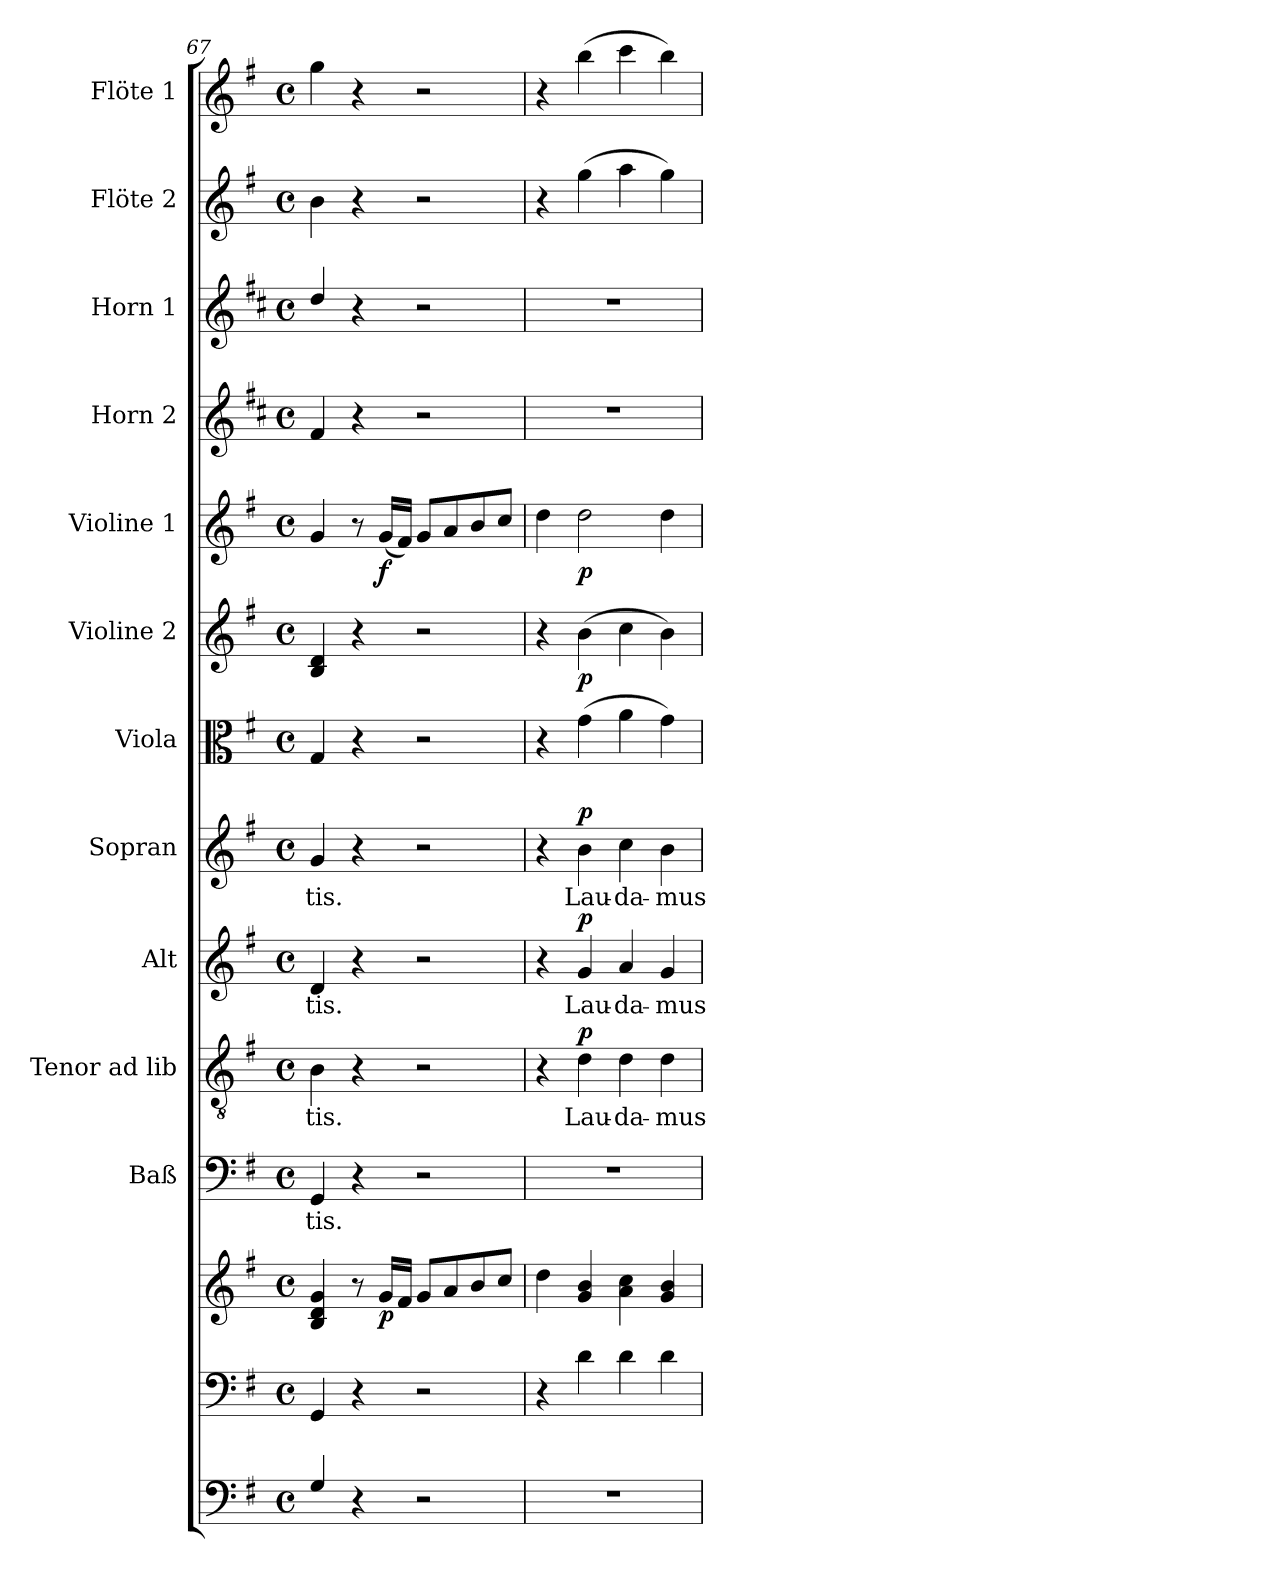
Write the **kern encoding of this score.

**kern	**kern	**kern	**dynam	**kern	**text	**kern	**text	**dynam	**kern	**text	**dynam	**kern	**text	**dynam	**kern	**kern	**dynam	**kern	**dynam	**kern	**kern	**kern	**kern
*part13	*part12	*part12	*part12	*part11	*part11	*part10	*part10	*part10	*part9	*part9	*part9	*part8	*part8	*part8	*part7	*part6	*part6	*part5	*part5	*part4	*part3	*part2	*part1
*staff14	*staff13	*staff12	*staff12/13	*staff11	*staff11	*staff10	*staff10	*staff10	*staff9	*staff9	*staff9	*staff8	*staff8	*staff8	*staff7	*staff6	*staff6	*staff5	*staff5	*staff4	*staff3	*staff2	*staff1
*	*	*	*	*I"Baß	*	*I"Tenor ad lib	*	*	*I"Alt	*	*	*I"Sopran	*	*	*I"Viola	*I"Violine 2	*	*I"Violine 1	*	*I"Horn 2	*I"Horn 1	*I"Flöte 2	*I"Flöte 1
*	*	*	*	*I'Baß	*	*I'Ten	*	*	*I'Alt	*	*	*I'Sop	*	*	*I'Vla.	*I'Vln. 2	*	*I'Vln. 1	*	*I'Hrn. 2	*I'Hrn. 1	*I'Fl. 2	*I'Fl. 1
*clefF4	*clefF4	*clefG2	*	*clefF4	*	*clefGv2	*	*	*clefG2	*	*	*clefG2	*	*	*clefC3	*clefG2	*	*clefG2	*	*clefG2	*clefG2	*clefG2	*clefG2
*ITrd7c12	*	*	*	*	*	*	*	*	*	*	*	*	*	*	*	*	*	*	*	*ITrd4c7	*ITrd4c7	*	*
*k[f#]	*k[f#]	*k[f#]	*	*k[f#]	*	*k[f#]	*	*	*k[f#]	*	*	*k[f#]	*	*	*k[f#]	*k[f#]	*	*k[f#]	*	*k[f#]	*k[f#]	*k[f#]	*k[f#]
*G:	*G:	*G:	*	*G:	*	*G:	*	*	*G:	*	*	*G:	*	*	*G:	*G:	*	*G:	*	*G:	*G:	*G:	*G:
*M4/4	*M4/4	*M4/4	*	*M4/4	*	*M4/4	*	*	*M4/4	*	*	*M4/4	*	*	*M4/4	*M4/4	*	*M4/4	*	*M4/4	*M4/4	*M4/4	*M4/4
*met(c)	*met(c)	*met(c)	*	*met(c)	*	*met(c)	*	*	*met(c)	*	*	*met(c)	*	*	*met(c)	*met(c)	*	*met(c)	*	*met(c)	*met(c)	*met(c)	*met(c)
=67	=67	=67	=67	=67	=67	=67	=67	=67	=67	=67	=67	=67	=67	=67	=67	=67	=67	=67	=67	=67	=67	=67	=67
!	!	!	!	!	!LO:LY:b	!	!LO:LY:b	!	!	!LO:LY:b	!	!	!LO:LY:b	!	!	!	!	!	!	!	!	!	!
4GG/	4GG/	4B/ 4d/ 4g/	.	4GG/	-tis.	4B\	-tis.	.	4d/	-tis.	.	4g/	-tis.	.	4G/	4B/ 4d/	.	4g/	.	4B/	4g/	4b\	4gg\
4r	4r	8r	.	4r	.	4r	.	.	4r	.	.	4r	.	.	4r	4r	.	8r	.	4r	4r	4r	4r
!	!	!	!LO:DY:b	!	!	!	!	!	!	!	!	!	!	!	!	!	!	!	!LO:DY:b	!	!	!	!
.	.	16g/LL	p	.	.	.	.	.	.	.	.	.	.	.	.	.	.	(<16g/LL	f	.	.	.	.
.	.	16f#/JJ	.	.	.	.	.	.	.	.	.	.	.	.	.	.	.	16f#/JJ)	.	.	.	.	.
2r	2r	8g/L	.	2r	.	2r	.	.	2r	.	.	2r	.	.	2r	2r	.	8g/L	.	2r	2r	2r	2r
.	.	8a/	.	.	.	.	.	.	.	.	.	.	.	.	.	.	.	8a/	.	.	.	.	.
.	.	8b/	.	.	.	.	.	.	.	.	.	.	.	.	.	.	.	8b/	.	.	.	.	.
.	.	8cc/J	.	.	.	.	.	.	.	.	.	.	.	.	.	.	.	8cc/J	.	.	.	.	.
=68	=68	=68	=68	=68	=68	=68	=68	=68	=68	=68	=68	=68	=68	=68	=68	=68	=68	=68	=68	=68	=68	=68	=68
1r	4r	4dd\	.	1r	.	4r	.	.	4r	.	.	4r	.	.	4r	4r	.	4dd\	.	1r	1r	4r	4r
!	!	!	!	!	!	!	!LO:LY:b	!LO:DY:a	!	!LO:LY:b	!LO:DY:a	!	!LO:LY:b	!LO:DY:a	!	!	!LO:DY:b	!	!LO:DY:b	!	!	!	!
.	4d\	4g/ 4b/	.	.	.	4d\	Lau-	p	4g/	Lau-	p	4b\	Lau-	p	(>4g\	(>4b\	p	2dd\	p	.	.	(>4gg\	(>4bb\
!	!	!	!	!	!	!	!LO:LY:b	!	!	!LO:LY:b	!	!	!LO:LY:b	!	!	!	!	!	!	!	!	!	!
.	4d\	4a\ 4cc\	.	.	.	4d\	-da-	.	4a/	-da-	.	4cc\	-da-	.	4a\	4cc\	.	.	.	.	.	4aa\	4ccc\
!	!	!	!	!	!	!	!LO:LY:b	!	!	!LO:LY:b	!	!	!LO:LY:b	!	!	!	!	!	!	!	!	!	!
.	4d\	4g/ 4b/	.	.	.	4d\	-mus	.	4g/	-mus	.	4b\	-mus	.	4g\)	4b\)	.	4dd\	.	.	.	4gg\)	4bb\)
=	=	=	=	=	=	=	=	=	=	=	=	=	=	=	=	=	=	=	=	=	=	=	=
*-	*-	*-	*-	*-	*-	*-	*-	*-	*-	*-	*-	*-	*-	*-	*-	*-	*-	*-	*-	*-	*-	*-	*-
